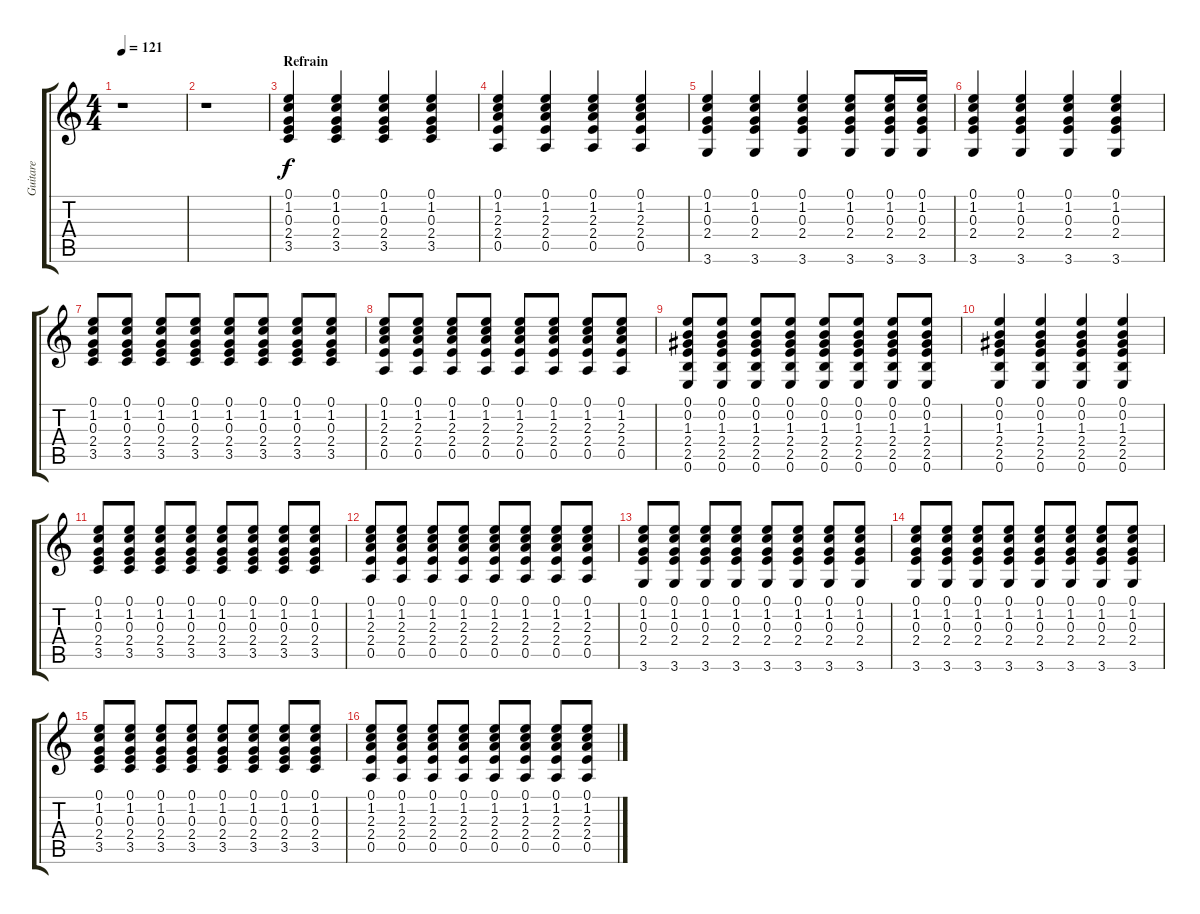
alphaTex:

\track ("Guitare" "Guitare") {instrument overdrivenguitar}
\staff {score tabs}
\tuning (E4 B3 G3 D3 A2 E2) {hide}
\ts (4 4)
\tempo 121
\clef g2
\ks c
r.1{dy f} |
r.1 |
\section ("" "Refrain")
(0.1 1.2 0.3 2.4 3.5).4 (0.1 1.2 0.3 2.4 3.5).4 (0.1 1.2 0.3 2.4 3.5).4 (0.1 1.2 0.3 2.4 3.5).4 |
(0.1 1.2 2.3 2.4 0.5).4 (0.1 1.2 2.3 2.4 0.5).4 (0.1 1.2 2.3 2.4 0.5).4 (0.1 1.2 2.3 2.4 0.5).4 |
(0.1 1.2 0.3 2.4 3.6).4 (0.1 1.2 0.3 2.4 3.6).4 (0.1 1.2 0.3 2.4 3.6).4 (0.1 1.2 0.3 2.4 3.6).8 (0.1 1.2 0.3 2.4 3.6).16 (0.1 1.2 0.3 2.4 3.6).16 |
(0.1 1.2 0.3 2.4 3.6).4 (0.1 1.2 0.3 2.4 3.6).4 (0.1 1.2 0.3 2.4 3.6).4 (0.1 1.2 0.3 2.4 3.6).4 |
(0.1 1.2 0.3 2.4 3.5).8 (0.1 1.2 0.3 2.4 3.5).8 (0.1 1.2 0.3 2.4 3.5).8 (0.1 1.2 0.3 2.4 3.5).8 (0.1 1.2 0.3 2.4 3.5).8 (0.1 1.2 0.3 2.4 3.5).8 (0.1 1.2 0.3 2.4 3.5).8 (0.1 1.2 0.3 2.4 3.5).8 |
(0.1 1.2 2.3 2.4 0.5).8 (0.1 1.2 2.3 2.4 0.5).8 (0.1 1.2 2.3 2.4 0.5).8 (0.1 1.2 2.3 2.4 0.5).8 (0.1 1.2 2.3 2.4 0.5).8 (0.1 1.2 2.3 2.4 0.5).8 (0.1 1.2 2.3 2.4 0.5).8 (0.1 1.2 2.3 2.4 0.5).8 |
(0.1 0.2 1.3 2.4 2.5 0.6).8 (0.1 0.2 1.3 2.4 2.5 0.6).8 (0.1 0.2 1.3 2.4 2.5 0.6).8 (0.1 0.2 1.3 2.4 2.5 0.6).8 (0.1 0.2 1.3 2.4 2.5 0.6).8 (0.1 0.2 1.3 2.4 2.5 0.6).8 (0.1 0.2 1.3 2.4 2.5 0.6).8 (0.1 0.2 1.3 2.4 2.5 0.6).8 |
(0.1 0.2 1.3 2.4 2.5 0.6).4 (0.1 0.2 1.3 2.4 2.5 0.6).4 (0.1 0.2 1.3 2.4 2.5 0.6).4 (0.1 0.2 1.3 2.4 2.5 0.6).4 |
(0.1 1.2 0.3 2.4 3.5).8 (0.1 1.2 0.3 2.4 3.5).8 (0.1 1.2 0.3 2.4 3.5).8 (0.1 1.2 0.3 2.4 3.5).8 (0.1 1.2 0.3 2.4 3.5).8 (0.1 1.2 0.3 2.4 3.5).8 (0.1 1.2 0.3 2.4 3.5).8 (0.1 1.2 0.3 2.4 3.5).8 |
(0.1 1.2 2.3 2.4 0.5).8 (0.1 1.2 2.3 2.4 0.5).8 (0.1 1.2 2.3 2.4 0.5).8 (0.1 1.2 2.3 2.4 0.5).8 (0.1 1.2 2.3 2.4 0.5).8 (0.1 1.2 2.3 2.4 0.5).8 (0.1 1.2 2.3 2.4 0.5).8 (0.1 1.2 2.3 2.4 0.5).8 |
(0.1 1.2 0.3 2.4 3.6).8 (0.1 1.2 0.3 2.4 3.6).8 (0.1 1.2 0.3 2.4 3.6).8 (0.1 1.2 0.3 2.4 3.6).8 (0.1 1.2 0.3 2.4 3.6).8 (0.1 1.2 0.3 2.4 3.6).8 (0.1 1.2 0.3 2.4 3.6).8 (0.1 1.2 0.3 2.4 3.6).8 |
(0.1 1.2 0.3 2.4 3.6).8 (0.1 1.2 0.3 2.4 3.6).8 (0.1 1.2 0.3 2.4 3.6).8 (0.1 1.2 0.3 2.4 3.6).8 (0.1 1.2 0.3 2.4 3.6).8 (0.1 1.2 0.3 2.4 3.6).8 (0.1 1.2 0.3 2.4 3.6).8 (0.1 1.2 0.3 2.4 3.6).8 |
(0.1 1.2 0.3 2.4 3.5).8 (0.1 1.2 0.3 2.4 3.5).8 (0.1 1.2 0.3 2.4 3.5).8 (0.1 1.2 0.3 2.4 3.5).8 (0.1 1.2 0.3 2.4 3.5).8 (0.1 1.2 0.3 2.4 3.5).8 (0.1 1.2 0.3 2.4 3.5).8 (0.1 1.2 0.3 2.4 3.5).8 |
(0.1 1.2 2.3 2.4 0.5).8 (0.1 1.2 2.3 2.4 0.5).8 (0.1 1.2 2.3 2.4 0.5).8 (0.1 1.2 2.3 2.4 0.5).8 (0.1 1.2 2.3 2.4 0.5).8 (0.1 1.2 2.3 2.4 0.5).8 (0.1 1.2 2.3 2.4 0.5).8 (0.1 1.2 2.3 2.4 0.5).8
